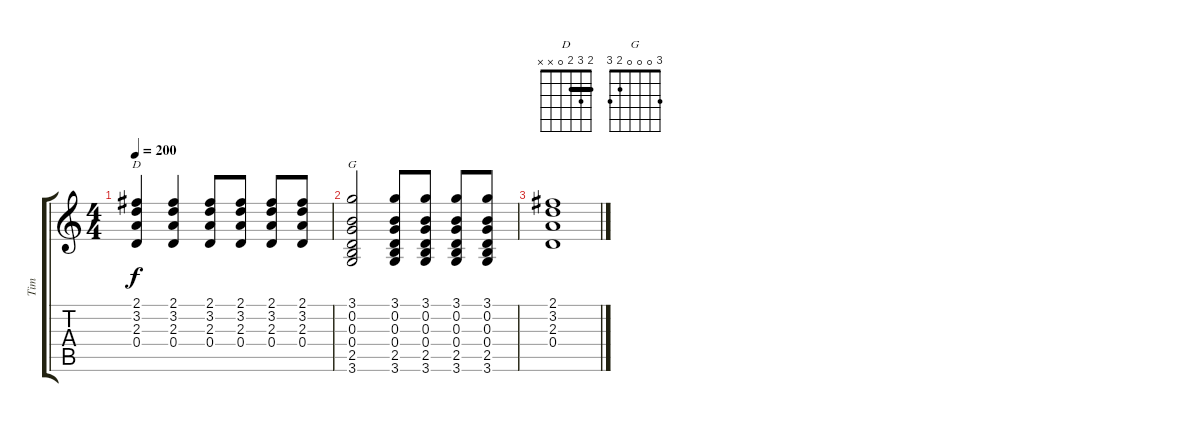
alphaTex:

\track ("Tim" "Tim") {instrument electricguitarclean}
\staff {score tabs}
\tuning (E4 B3 G3 D3 A2 E2) {hide}
\chord ("D" 2 3 2 0 x x) {barre 2}
\chord ("G" 3 0 0 0 2 3)
\ts (4 4)
\tempo 200
\clef g2
\ks c
(2.1 3.2 2.3 0.4).4{ch "D" dy f} (2.1 3.2 2.3 0.4).4 (2.1 3.2 2.3 0.4).8 (2.1 3.2 2.3 0.4).8 (2.1 3.2 2.3 0.4).8 (2.1 3.2 2.3 0.4).8 |
(3.1 0.2 0.3 0.4 2.5 3.6).2{ch "G"} (3.1 0.2 0.3 0.4 2.5 3.6).8 (3.1 0.2 0.3 0.4 2.5 3.6).8 (3.1 0.2 0.3 0.4 2.5 3.6).8 (3.1 0.2 0.3 0.4 2.5 3.6).8 |
(2.1 3.2 2.3 0.4).1
